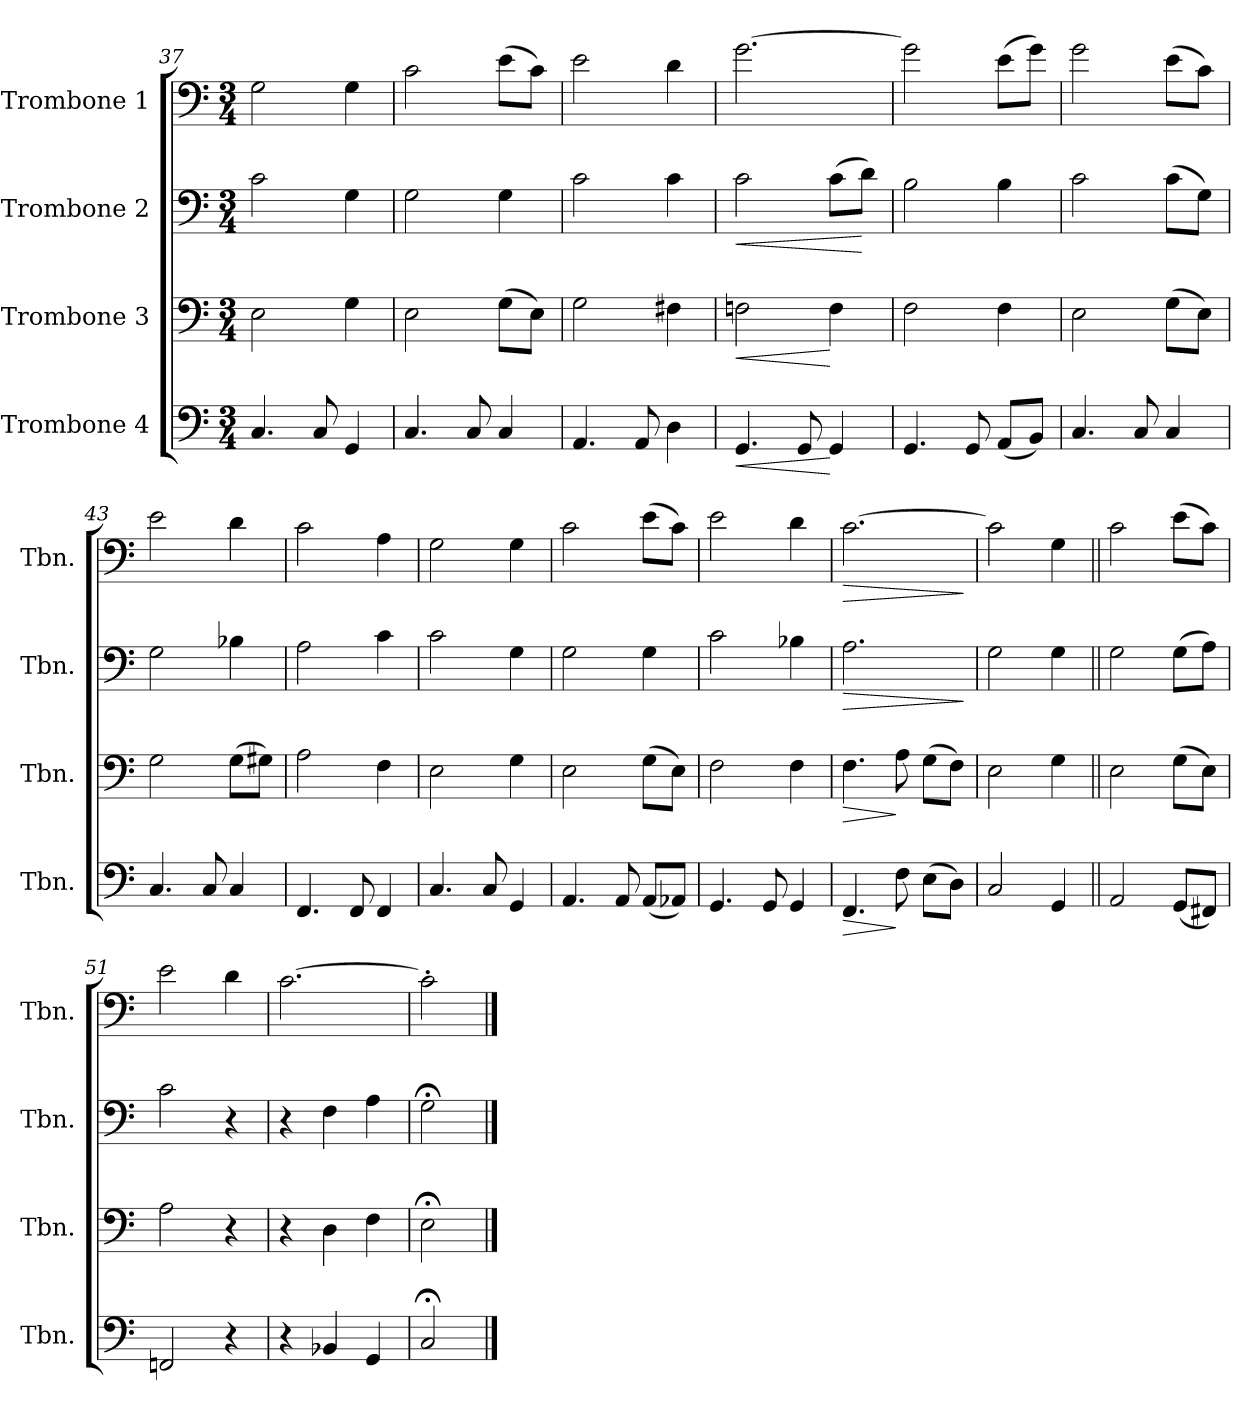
**kern	**dynam	**kern	**dynam	**kern	**dynam	**kern	**dynam
*part4	*part4	*part3	*part3	*part2	*part2	*part1	*part1
*staff4	*staff4	*staff3	*staff3	*staff2	*staff2	*staff1	*staff1
*I"Trombone 4	*	*I"Trombone 3	*	*I"Trombone 2	*	*I"Trombone 1	*
*I'Tbn.	*	*I'Tbn.	*	*I'Tbn.	*	*I'Tbn.	*
*clefF4	*	*clefF4	*	*clefF4	*	*clefF4	*
*k[]	*	*k[]	*	*k[]	*	*k[]	*
*C:	*	*C:	*	*C:	*	*C:	*
*M3/4	*	*M3/4	*	*M3/4	*	*M3/4	*
=37	=37	=37	=37	=37	=37	=37	=37
4.Ci/	.	2Ei\	.	2ci\	.	2Gi\	.
8Ci/	.	.	.	.	.	.	.
4GGi/	.	4Gi\	.	4Gi\	.	4Gi\	.
!!LO:PB:g=z
=38	=38	=38	=38	=38	=38	=38	=38
4.Ci/	.	2Ei\	.	2Gi\	.	2ci\	.
8Ci/	.	.	.	.	.	.	.
4Ci/	.	(8Gi\L	.	4Gi\	.	(8ei\L	.
.	.	8Ei\J)	.	.	.	8ci\J)	.
=39	=39	=39	=39	=39	=39	=39	=39
4.AAi/	.	2Gi\	.	2ci\	.	2ei\	.
8AAi/	.	.	.	.	.	.	.
4Di\	.	4F#Xi\	.	4ci\	.	4di\	.
=40	=40	=40	=40	=40	=40	=40	=40
!	!LO:HP:b	!	!LO:HP:b	!	!LO:HP:b	!	!
4.GGi/	<	2Fni\	<	2ci\	<	[>2.gi\	.
8GGi/	.	.	.	.	.	.	.
4GGi/	[	4Fi\	[	(8ci\L	.	.	.
.	.	.	.	8di\J)	[	.	.
=41	=41	=41	=41	=41	=41	=41	=41
4.GGi/	.	2Fi\	.	2Bi\	.	2gi\]	.
8GGi/	.	.	.	.	.	.	.
(8AAi/L	.	4Fi\	.	4Bi\	.	(8ei\L	.
8BBi/J)	.	.	.	.	.	8gi\J)	.
=42	=42	=42	=42	=42	=42	=42	=42
4.Ci/	.	2Ei\	.	2ci\	.	2gi\	.
8Ci/	.	.	.	.	.	.	.
4Ci/	.	(8Gi\L	.	(8ci\L	.	(8ei\L	.
.	.	8Ei\J)	.	8Gi\J)	.	8ci\J)	.
=43	=43	=43	=43	=43	=43	=43	=43
4.Ci/	.	2Gi\	.	2Gi\	.	2ei\	.
8Ci/	.	.	.	.	.	.	.
4Ci/	.	(8Gi\L	.	4B-Xi\	.	4di\	.
.	.	8G#Xi\J)	.	.	.	.	.
=44	=44	=44	=44	=44	=44	=44	=44
4.FFi/	.	2Ai\	.	2Ai\	.	2ci\	.
8FFi/	.	.	.	.	.	.	.
4FFi/	.	4Fi\	.	4ci\	.	4Ai\	.
!!LO:LB:g=z
=45	=45	=45	=45	=45	=45	=45	=45
4.Ci/	.	2Ei\	.	2ci\	.	2Gi\	.
8Ci/	.	.	.	.	.	.	.
4GGi/	.	4Gi\	.	4Gi\	.	4Gi\	.
=46	=46	=46	=46	=46	=46	=46	=46
4.AAi/	.	2Ei\	.	2Gi\	.	2ci\	.
8AAi/	.	.	.	.	.	.	.
(8AAi/L	.	(8Gi\L	.	4Gi\	.	(8ei\L	.
8AA-Xi/J)	.	8Ei\J)	.	.	.	8ci\J)	.
=47	=47	=47	=47	=47	=47	=47	=47
4.GGi/	.	2Fi\	.	2ci\	.	2ei\	.
8GGi/	.	.	.	.	.	.	.
4GGi/	.	4Fi\	.	4B-Xi\	.	4di\	.
=48	=48	=48	=48	=48	=48	=48	=48
!	!LO:HP:b	!	!LO:HP:b	!	!LO:HP:b	!	!LO:HP:b
4.FFi/	>	4.Fi\	>	2.Ai\	>	[>2.ci\	>
8Fi\	]	8Ai\	]	.	.	.	.
(8Ei\L	.	(8Gi\L	.	.	.	.	.
8Di\J)	.	8Fi\J)	.	.	.	.	.
.	.	.	.	.	]	.	]
!!LO:LB:g=z
=49	=49	=49	=49	=49	=49	=49	=49
2Ci/	.	2Ei\	.	2Gi\	.	2ci\]	.
4GGi/	.	4Gi\	.	4Gi\	.	4Gi\	.
=50||	=50||	=50||	=50||	=50||	=50||	=50||	=50||
2AAi/	.	2Ei\	.	2Gi\	.	2ci\	.
(8GGi/L	.	(8Gi\L	.	(8Gi\L	.	(8ei\L	.
8FF#Xi/J)	.	8Ei\J)	.	8Ai\J)	.	8ci\J)	.
=51	=51	=51	=51	=51	=51	=51	=51
2FFni/	.	2Ai\	.	2ci\	.	2ei\	.
4r	.	4r	.	4r	.	4di\	.
=52	=52	=52	=52	=52	=52	=52	=52
4r	.	4r	.	4r	.	[>2.ci\	.
4BB-Xi/	.	4Di\	.	4Fi\	.	.	.
4GGi/	.	4Fi\	.	4Ai\	.	.	.
=53	=53	=53	=53	=53	=53	=53	=53
2C;i/	.	2E;i\	.	2G;i\	.	2c'i\]	.
==	==	==	==	==	==	==	==
*-	*-	*-	*-	*-	*-	*-	*-
